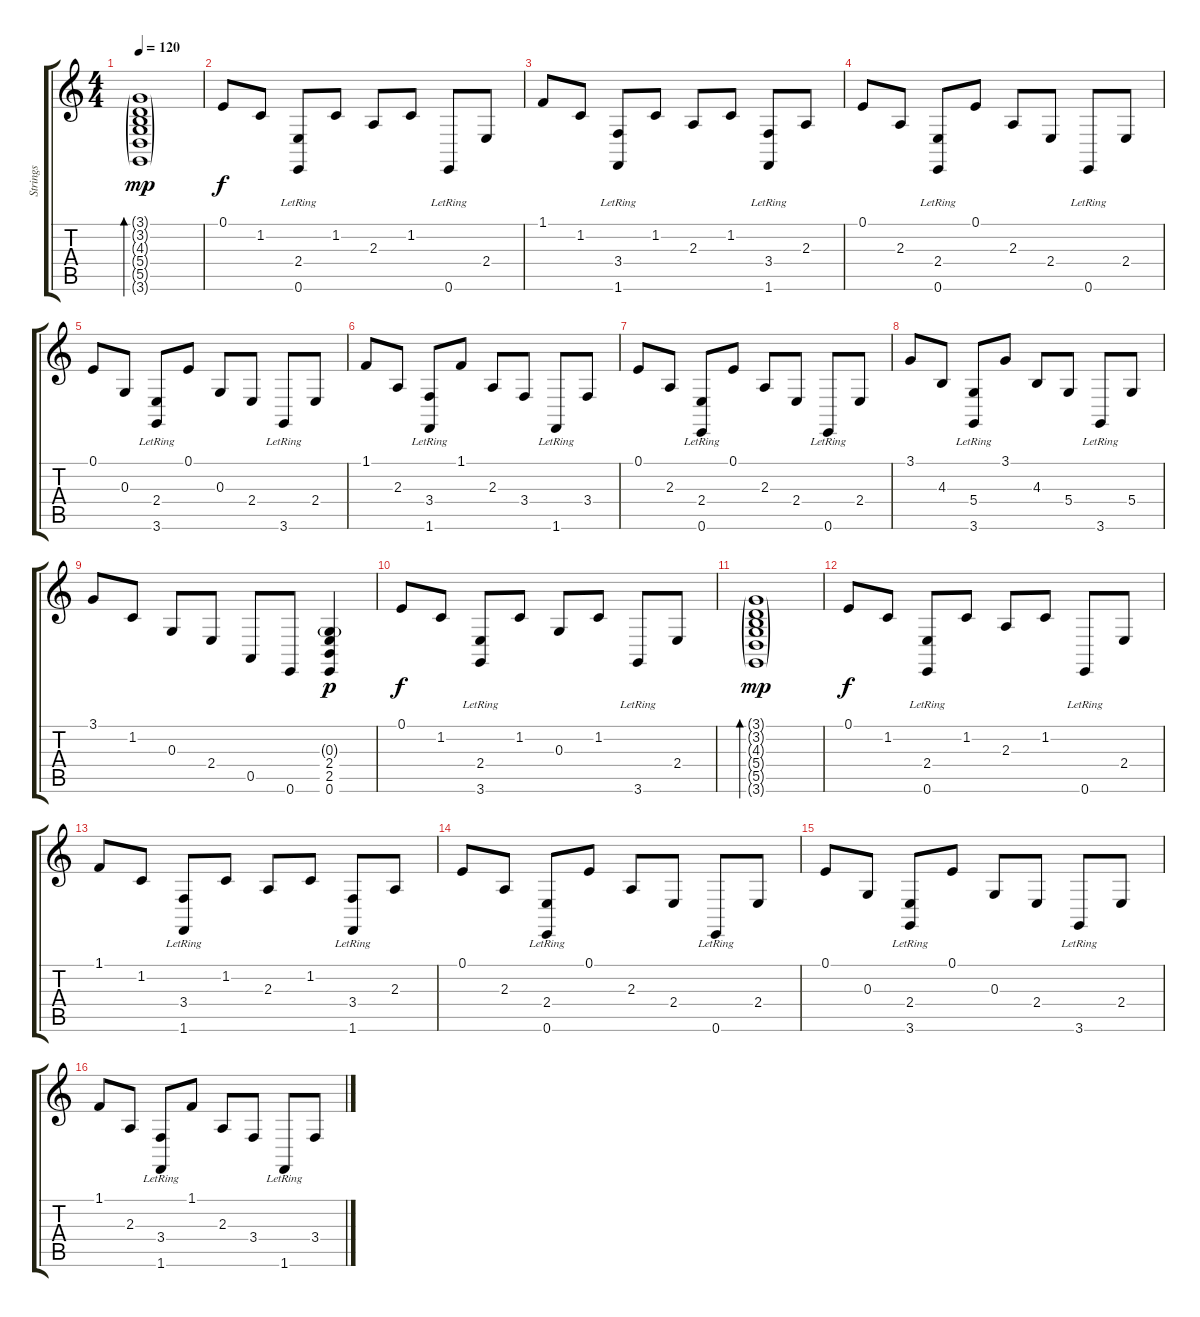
\track ("Strings" "Strings") {instrument pizzicatostrings}
\staff {score tabs}
\tuning (E4 B3 G3 D3 A2 E2) {hide}
\ts (4 4)
\tempo 120
\clef g2
\ks c
(3.1{g} 3.2{g} 4.3{g} 5.4{g} 5.5{g} 3.6{g}).1{bd 60 dy mp} |
0.1.8{dy f} 1.2.8 (2.4 0.6{lr}).8 1.2.8 2.3.8 1.2.8 0.6{lr}.8 2.4.8 |
1.1.8 1.2.8 (3.4 1.6{lr}).8 1.2.8 2.3.8 1.2.8 (3.4 1.6{lr}).8 2.3.8 |
0.1.8 2.3.8 (2.4 0.6{lr}).8 0.1.8 2.3.8 2.4.8 0.6{lr}.8 2.4.8 |
0.1.8 0.3.8 (2.4 3.6{lr}).8 0.1.8 0.3.8 2.4.8 3.6{lr}.8 2.4.8 |
1.1.8 2.3.8 (3.4 1.6{lr}).8 1.1.8 2.3.8 3.4.8 1.6{lr}.8 3.4.8 |
0.1.8 2.3.8 (2.4 0.6{lr}).8 0.1.8 2.3.8 2.4.8 0.6{lr}.8 2.4.8 |
3.1.8 4.3.8 (5.4 3.6{lr}).8 3.1.8 4.3.8 5.4.8 3.6{lr}.8 5.4.8 |
3.1.8 1.2.8 0.3.8 2.4.8 0.5.8 0.6.8 (0.3{g} 2.4 2.5 0.6).4{dy p} |
0.1.8{dy f} 1.2.8 (2.4 3.6{lr}).8 1.2.8 0.3.8 1.2.8 3.6{lr}.8 2.4.8 |
(3.1{g} 3.2{g} 4.3{g} 5.4{g} 5.5{g} 3.6{g}).1{bd 60 dy mp} |
0.1.8{dy f} 1.2.8 (2.4 0.6{lr}).8 1.2.8 2.3.8 1.2.8 0.6{lr}.8 2.4.8 |
1.1.8 1.2.8 (3.4 1.6{lr}).8 1.2.8 2.3.8 1.2.8 (3.4 1.6{lr}).8 2.3.8 |
0.1.8 2.3.8 (2.4 0.6{lr}).8 0.1.8 2.3.8 2.4.8 0.6{lr}.8 2.4.8 |
0.1.8 0.3.8 (2.4 3.6{lr}).8 0.1.8 0.3.8 2.4.8 3.6{lr}.8 2.4.8 |
1.1.8 2.3.8 (3.4 1.6{lr}).8 1.1.8 2.3.8 3.4.8 1.6{lr}.8 3.4.8
